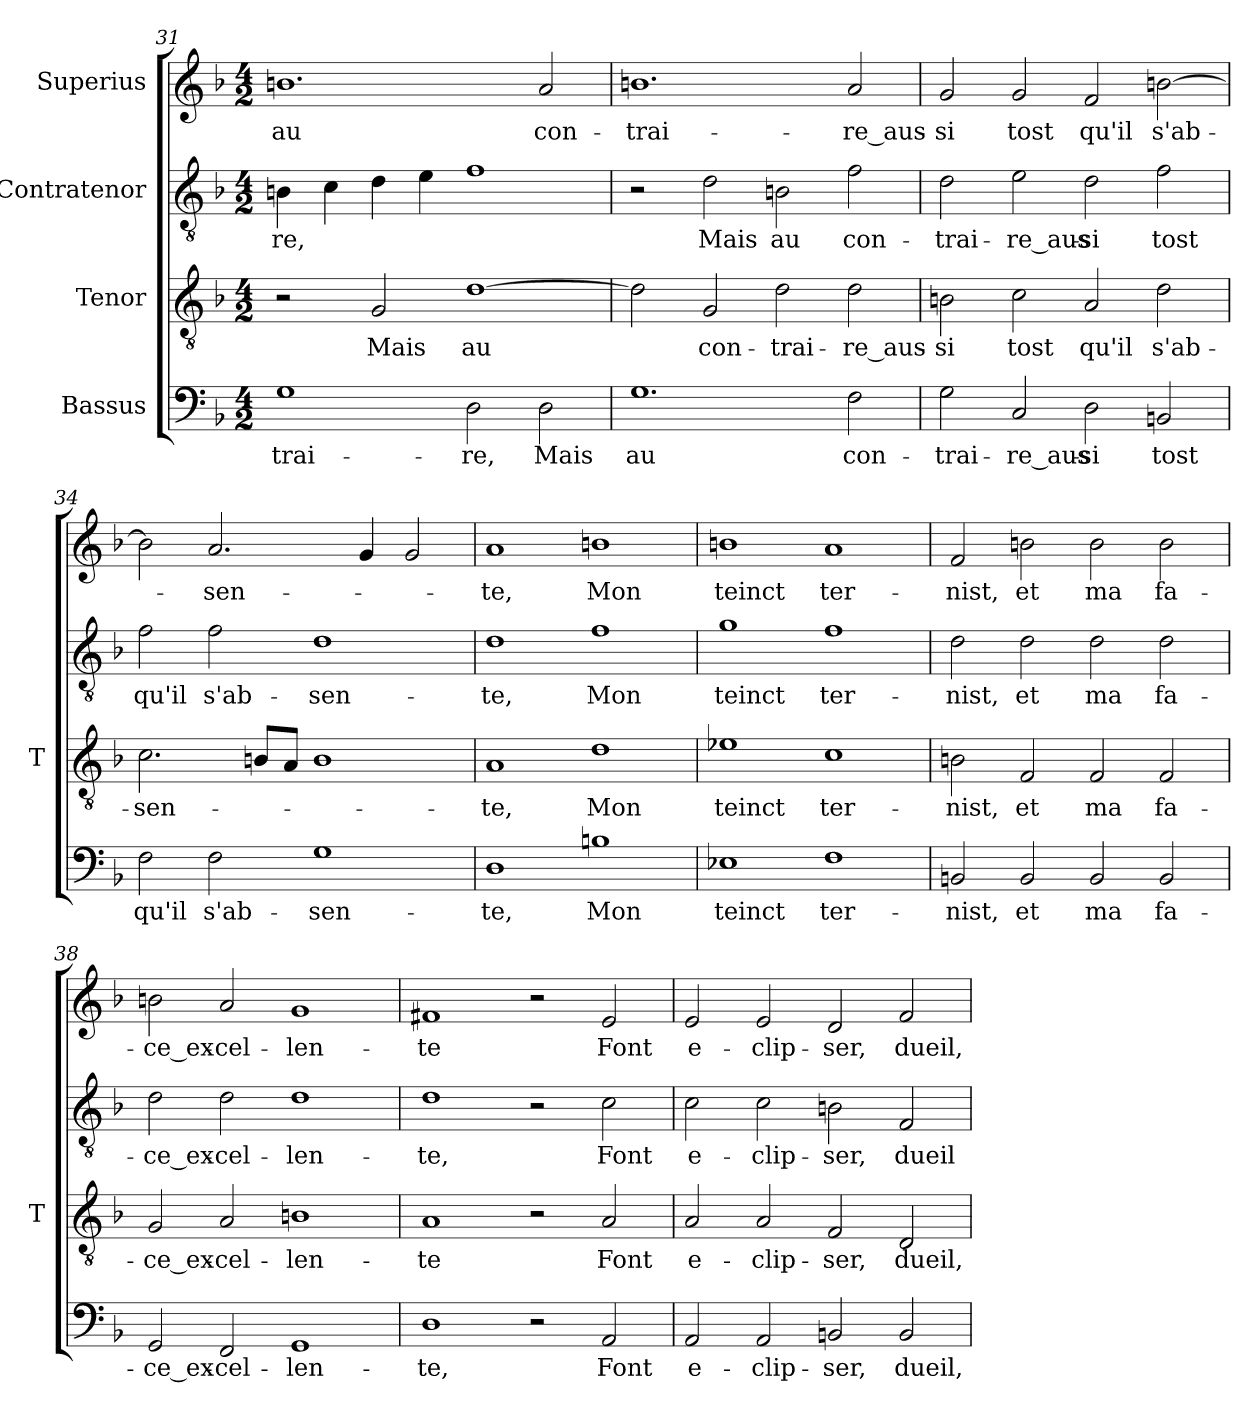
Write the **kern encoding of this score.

**kern	**text	**kern	**text	**kern	**text	**kern	**text
*part4	*part4	*part3	*part3	*part2	*part2	*part1	*part1
*staff4	*staff4	*staff3	*staff3	*staff2	*staff2	*staff1	*staff1
*I"Bassus	*	*I"Tenor	*	*I"Contratenor	*	*I"Superius	*
*	*	*I'T	*	*	*	*	*
*clefF4	*	*clefGv2	*	*clefGv2	*	*clefG2	*
*k[b-]	*	*k[b-]	*	*k[b-]	*	*k[b-]	*
*M4/2	*	*M4/2	*	*M4/2	*	*M4/2	*
=31	=31	=31	=31	=31	=31	=31	=31
1G	trai-	2r	.	4Bn	-re,	1.b	-au
.	.	.	.	4c	.	.	.
.	.	2G	-Mais	4d	.	.	.
.	.	.	.	4e	.	.	.
2D	-re,	[1d	-au	1f	.	.	.
2D	-Mais	.	.	.	.	2a	con-
=32	=32	=32	=32	=32	=32	=32	=32
1.G	-au	2d]	.	2r	.	1.b	trai-
.	.	2G	con-	2d	-Mais	.	.
.	.	2d	trai-	2Bn	-au	.	.
2F	con-	2d	re_aus-	2f	con-	2a	re_aus-
=33	=33	=33	=33	=33	=33	=33	=33
2G	trai-	2B	-si	2d	trai-	2g	-si
2C	re_aus-	2c	-tost	2e	re_aus-	2g	-tost
2D	-si	2A	-qu'il	2d	-si	2f	-qu'il
2BB	-tost	2d	s'ab-	2f	-tost	[2b	s'ab-
=34	=34	=34	=34	=34	=34	=34	=34
2F	-qu'il	2.c	sen-	2f	-qu'il	2b]	.
2F	s'ab-	.	.	2f	s'ab-	2.a	sen-
.	.	8BL	.	.	.	.	.
.	.	8AJ	.	.	.	.	.
1G	sen-	1B	.	1d	sen-	.	.
.	.	.	.	.	.	4g	.
.	.	.	.	.	.	2g	.
=35	=35	=35	=35	=35	=35	=35	=35
1D	-te,	1A	-te,	1d	-te,	1a	-te,
1B	-Mon	1d	-Mon	1f	-Mon	1b	-Mon
=36	=36	=36	=36	=36	=36	=36	=36
1E-X	-teinct	1e-X	-teinct	1g	-teinct	1b	-teinct
1F	ter-	1c	ter-	1f	ter-	1a	ter-
=37	=37	=37	=37	=37	=37	=37	=37
2BB	-nist,	2B	-nist,	2d	-nist,	2f	-nist,
2BB	-et	2F	-et	2d	-et	2b	-et
2BB	-ma	2F	-ma	2d	-ma	2b	-ma
2BB	fa-	2F	fa-	2d	fa-	2b	fa-
=38	=38	=38	=38	=38	=38	=38	=38
2GG	ce_ex-	2G	ce_ex-	2d	ce_ex-	2b	ce_ex-
2FF	cel-	2A	cel-	2d	cel-	2a	cel-
1GG	len-	1B	len-	1d	len-	1g	len-
=39	=39	=39	=39	=39	=39	=39	=39
1D	-te,	1A	-te	1d	-te,	1f#X	-te
2r	.	2r	.	2r	.	2r	.
2AA	-Font	2A	-Font	2c	-Font	2e	-Font
=40	=40	=40	=40	=40	=40	=40	=40
2AA	e-	2A	e-	2c	e-	2e	e-
2AA	clip-	2A	clip-	2c	clip-	2e	clip-
2BB	-ser,	2F	-ser,	2Bn	-ser,	2d	-ser,
2BB	-dueil,	2D	-dueil,	2F	-dueil	2f	-dueil,
=	=	=	=	=	=	=	=
*-	*-	*-	*-	*-	*-	*-	*-
